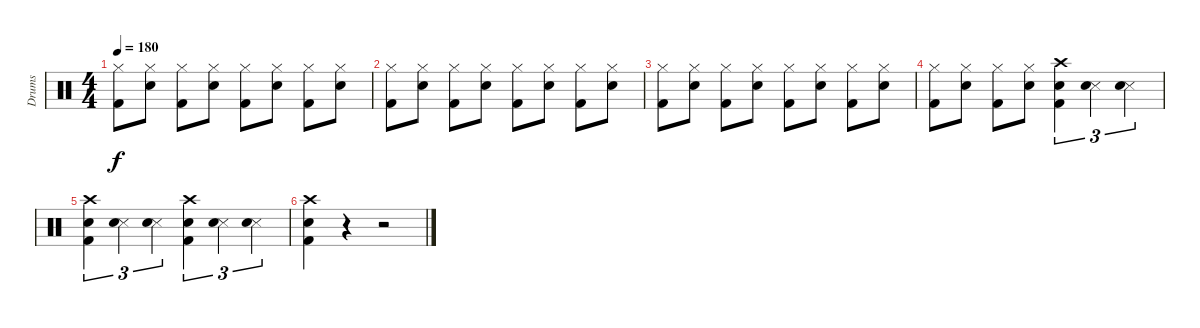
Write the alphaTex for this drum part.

\track ("Drums" "Drums") {instrument percussion}
\staff {score}
\articulation defaults
\ts (4 4)
\tempo 180
\clef neutral
\ks c
("Kick (hit) 2" "Hi-Hat (closed)").8{dy f} ("Snare (hit) 2" "Hi-Hat (closed)").8 ("Kick (hit) 2" "Hi-Hat (closed)").8 ("Snare (hit) 2" "Hi-Hat (closed)").8 ("Kick (hit) 2" "Hi-Hat (closed)").8 ("Snare (hit) 2" "Hi-Hat (closed)").8 ("Kick (hit) 2" "Hi-Hat (closed)").8 ("Snare (hit) 2" "Hi-Hat (closed)").8 |
("Kick (hit) 2" "Hi-Hat (closed)").8 ("Snare (hit) 2" "Hi-Hat (closed)").8 ("Kick (hit) 2" "Hi-Hat (closed)").8 ("Snare (hit) 2" "Hi-Hat (closed)").8 ("Kick (hit) 2" "Hi-Hat (closed)").8 ("Snare (hit) 2" "Hi-Hat (closed)").8 ("Kick (hit) 2" "Hi-Hat (closed)").8 ("Snare (hit) 2" "Hi-Hat (closed)").8 |
("Kick (hit) 2" "Hi-Hat (closed)").8 ("Snare (hit) 2" "Hi-Hat (closed)").8 ("Kick (hit) 2" "Hi-Hat (closed)").8 ("Snare (hit) 2" "Hi-Hat (closed)").8 ("Kick (hit) 2" "Hi-Hat (closed)").8 ("Snare (hit) 2" "Hi-Hat (closed)").8 ("Kick (hit) 2" "Hi-Hat (closed)").8 ("Snare (hit) 2" "Hi-Hat (closed)").8 |
("Kick (hit) 2" "Hi-Hat (closed)").8 ("Snare (hit) 2" "Hi-Hat (closed)").8 ("Kick (hit) 2" "Hi-Hat (closed)").8 ("Snare (hit) 2" "Hi-Hat (closed)").8 ("Kick (hit) 2" "Snare (hit) 2" "Crash high (hit)").4{tu (3 2)} ("Snare (side stick) 3" "Snare (hit) 2").4{tu (3 2)} ("Snare (side stick) 3" "Snare (hit) 2").4{tu (3 2)} |
("Kick (hit) 2" "Snare (hit) 2" "Crash high (hit)").4{tu (3 2)} ("Snare (side stick) 3" "Snare (hit) 2").4{tu (3 2)} ("Snare (side stick) 3" "Snare (hit) 2").4{tu (3 2)} ("Kick (hit) 2" "Snare (hit) 2" "Crash high (hit)").4{tu (3 2)} ("Snare (side stick) 3" "Snare (hit) 2").4{tu (3 2)} ("Snare (side stick) 3" "Snare (hit) 2").4{tu (3 2)} |
("Kick (hit) 2" "Snare (hit) 2" "Crash high (hit)").4 r.4 r.2
